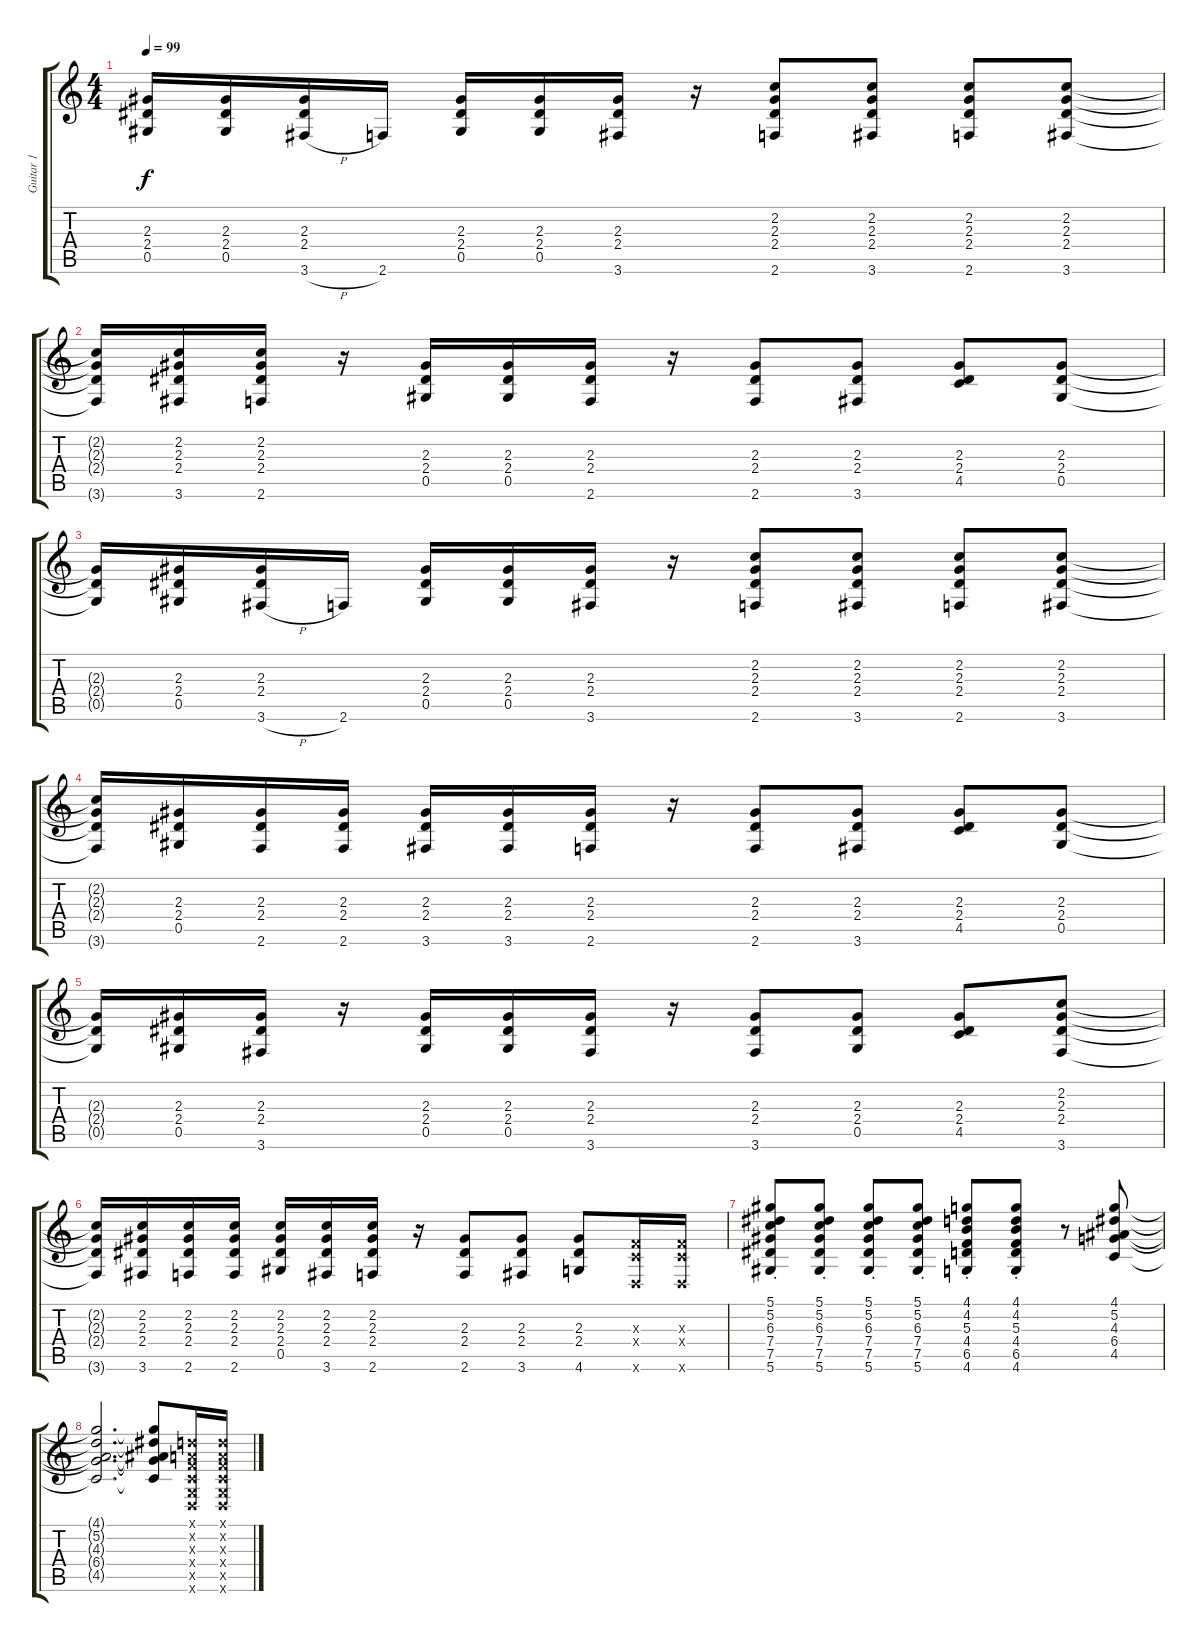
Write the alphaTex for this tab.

\track ("Guitar 1" "Guitar 1") {instrument overdrivenguitar}
\staff {score tabs}
\tuning (Eb4 Bb3 Gb3 Db3 Ab2 Eb2) {hide}
\ts (4 4)
\tempo 99
\clef g2
\ks c
(2.3{t} 2.4{t} 0.5{t}).16{dy f} (2.3 2.4 0.5).16 (2.3 2.4 3.6{h}).16 2.6.16 (2.3 2.4 0.5).16 (2.3 2.4 0.5).16 (2.3 2.4 3.6).16 r.16 (2.2 2.3 2.4 2.6).8 (2.2 2.3 2.4 3.6).8 (2.2 2.3 2.4 2.6).8 (2.2 2.3 2.4 3.6).8 |
(2.2{t} 2.3{t} 2.4{t} 3.6{t}).16 (2.2 2.3 2.4 3.6).16 (2.2 2.3 2.4 2.6).16 r.16 (2.3 2.4 0.5).16 (2.3 2.4 0.5).16 (2.3 2.4 2.6).16 r.16 (2.3 2.4 2.6).8 (2.3 2.4 3.6).8 (2.3 2.4 4.5).8 (2.3 2.4 0.5).8 |
(2.3{t} 2.4{t} 0.5{t}).16 (2.3 2.4 0.5).16 (2.3 2.4 3.6{h}).16 2.6.16 (2.3 2.4 0.5).16 (2.3 2.4 0.5).16 (2.3 2.4 3.6).16 r.16 (2.2 2.3 2.4 2.6).8 (2.2 2.3 2.4 3.6).8 (2.2 2.3 2.4 2.6).8 (2.2 2.3 2.4 3.6).8 |
(2.2{t} 2.3{t} 2.4{t} 3.6{t}).16 (2.3 2.4 0.5).16 (2.3 2.4 2.6).16 (2.3 2.4 2.6).16 (2.3 2.4 3.6).16 (2.3 2.4 3.6).16 (2.3 2.4 2.6).16 r.16 (2.3 2.4 2.6).8 (2.3 2.4 3.6).8 (2.3 2.4 4.5).8 (2.3 2.4 0.5).8 |
(2.3{t} 2.4{t} 0.5{t}).16 (2.3 2.4 0.5).16 (2.3 2.4 3.6).16 r.16 (2.3 2.4 0.5).16 (2.3 2.4 0.5).16 (2.3 2.4 3.6).16 r.16 (2.3 2.4 3.6).8 (2.3 2.4 0.5).8 (2.3 2.4 4.5).8 (2.2 2.3 2.4 3.6).8 |
(2.2{t} 2.3{t} 2.4{t} 3.6{t}).16 (2.2 2.3 2.4 3.6).16 (2.2 2.3 2.4 2.6).16 (2.2 2.3 2.4 2.6).16 (2.2 2.3 2.4 0.5).16 (2.2 2.3 2.4 3.6).16 (2.2 2.3 2.4 2.6).16 r.16 (2.3 2.4 2.6).8 (2.3 2.4 3.6).8 (2.3 2.4 4.6).8 (-1.3{x} -1.4{x} -1.6{x}).16 (-1.3{x} -1.4{x} -1.6{x}).16 |
(5.1{st} 5.2{st} 6.3{st} 7.4{st} 7.5{st} 5.6{st}).8 (5.1{st} 5.2{st} 6.3{st} 7.4{st} 7.5{st} 5.6{st}).8 (5.1{st} 5.2{st} 6.3{st} 7.4{st} 7.5{st} 5.6{st}).8 (5.1{st} 5.2{st} 6.3{st} 7.4{st} 7.5{st} 5.6{st}).8 (4.1{st} 4.2{st} 5.3{st} 4.4{st} 6.5{st} 4.6{st}).8 (4.1{st} 4.2{st} 5.3{st} 4.4{st} 6.5{st} 4.6{st}).8 r.8 (4.1 5.2 4.3 6.4 4.5).8 |
(4.1{t} 5.2{t} 4.3{t} 6.4{t} 4.5{t}).2{d} (4.1{t} 5.2{t} 4.3{t} 6.4{t} 4.5{t}).8 (-1.1{x} -1.2{x} -1.3{x} -1.4{x} -1.5{x} -1.6{x}).16 (-1.1{x} -1.2{x} -1.3{x} -1.4{x} -1.5{x} -1.6{x}).16
